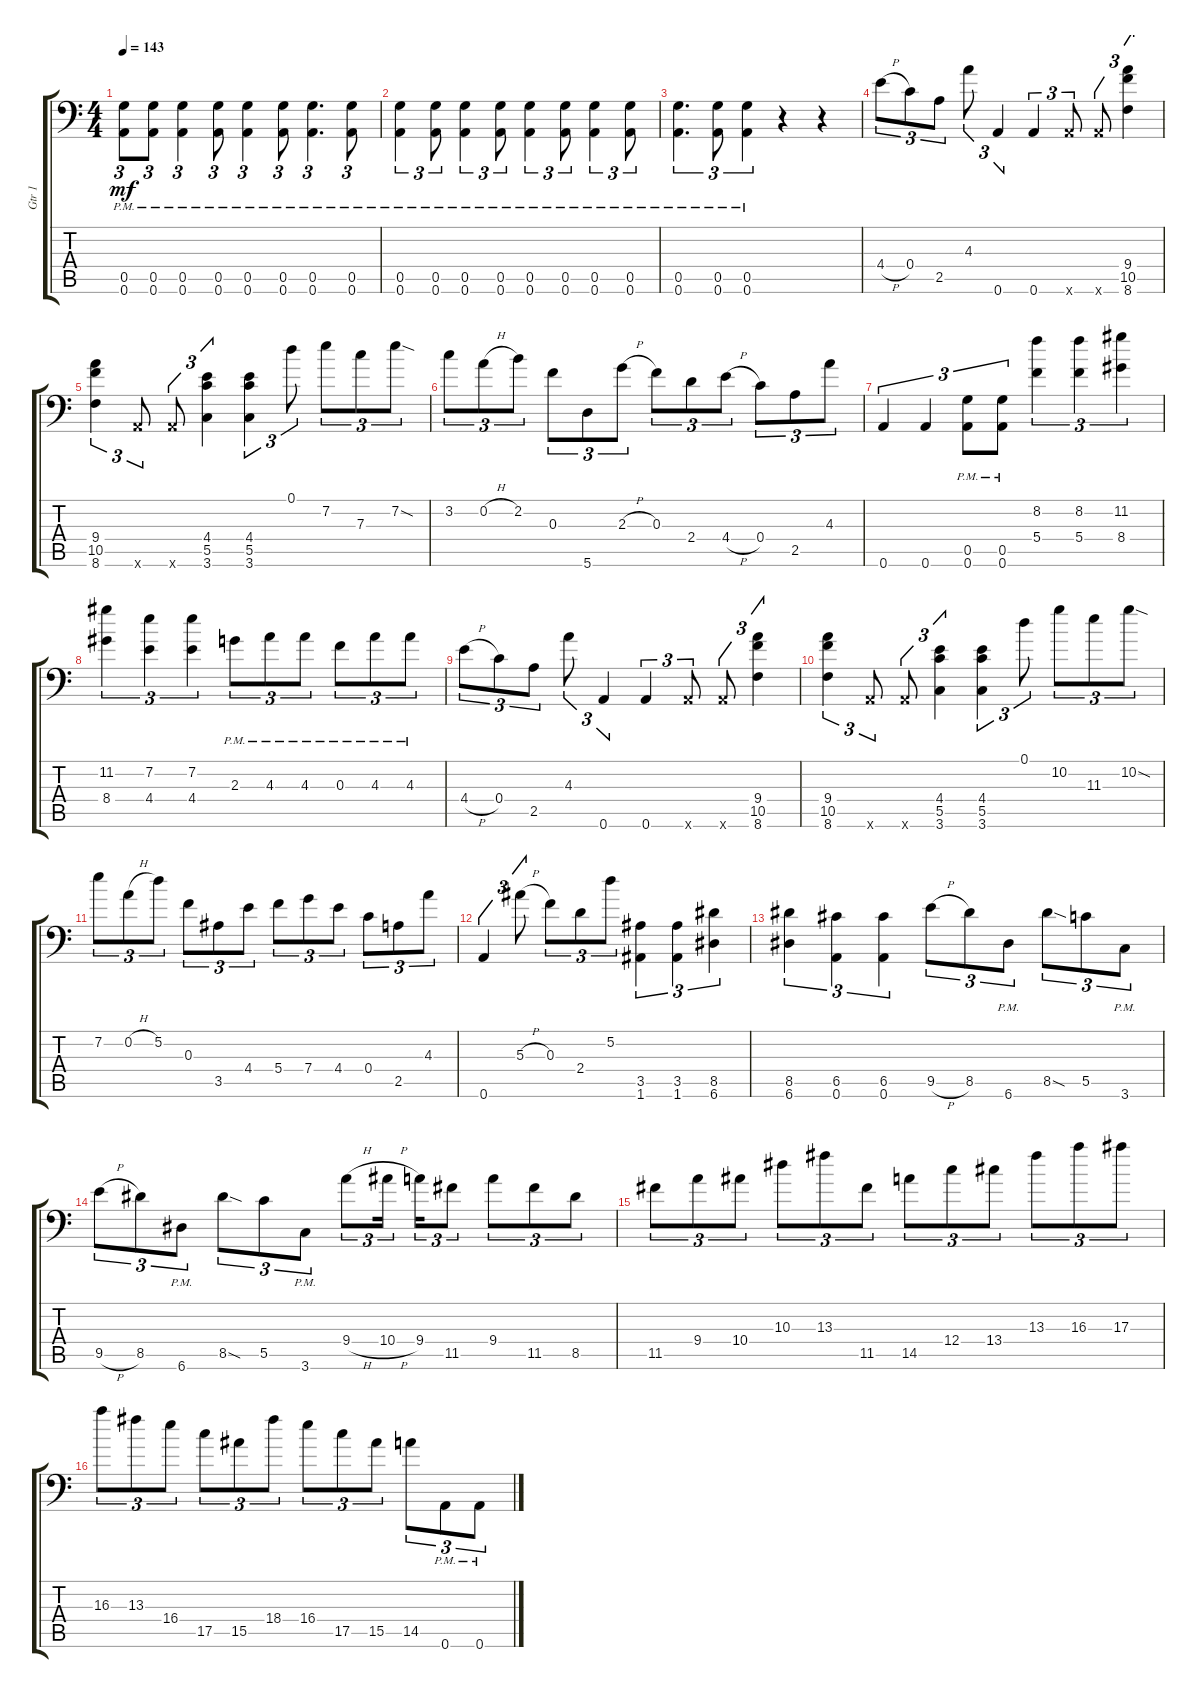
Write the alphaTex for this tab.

\track ("Gtr 1" "Gtr 1") {instrument electricguitarclean}
\staff {score tabs}
\tuning (D4 A3 F3 C3 G2 A1) {hide}
\ts (4 4)
\tempo 143
\clef f4
\ks c
(0.5{t} 0.6{pm t}).8{tu (3 2) dy mf} (0.5 0.6{pm}).8{tu (3 2)} (0.5 0.6{pm}).4{tu (3 2)} (0.5 0.6{pm}).8{tu (3 2)} (0.5 0.6{pm}).4{tu (3 2)} (0.5 0.6{pm}).8{tu (3 2)} (0.5 0.6{pm}).4{d tu (3 2)} (0.5 0.6{pm}).8{tu (3 2)} |
(0.5 0.6{pm}).4{tu (3 2)} (0.5 0.6{pm}).8{tu (3 2)} (0.5 0.6{pm}).4{tu (3 2)} (0.5 0.6{pm}).8{tu (3 2)} (0.5 0.6{pm}).4{tu (3 2)} (0.5 0.6{pm}).8{tu (3 2)} (0.5 0.6{pm}).4{tu (3 2)} (0.5 0.6{pm}).8{tu (3 2)} |
(0.5 0.6{pm}).4{d tu (3 2)} (0.5 0.6{pm}).8{tu (3 2)} (0.5 0.6{pm}).4{tu (3 2)} r.4 r.4 |
4.4{h}.8{tu (3 2)} 0.4.8{tu (3 2)} 2.5.8{tu (3 2)} 4.3.8{tu (3 2)} 0.6.4{tu (3 2)} 0.6.4{tu (3 2)} 0.6{x}.8{tu (3 2)} 0.6{x}.8{tu (3 2)} (9.4 10.5 8.6).4{tu (3 2)} |
(9.4 10.5 8.6).4{tu (3 2)} 0.6{x}.8{tu (3 2)} 0.6{x}.8{tu (3 2)} (4.4 5.5 3.6).4{tu (3 2)} (4.4 5.5 3.6).4{tu (3 2)} 0.1.8{tu (3 2)} 7.2.8{tu (3 2)} 7.3.8{tu (3 2)} 7.2{sod}.8{tu (3 2)} |
3.2.8{tu (3 2)} 0.2{h}.8{tu (3 2)} 2.2.8{tu (3 2)} 0.3.8{tu (3 2)} 5.6.8{tu (3 2)} 2.3{h}.8{tu (3 2)} 0.3.8{tu (3 2)} 2.4.8{tu (3 2)} 4.4{h}.8{tu (3 2)} 0.4.8{tu (3 2)} 2.5.8{tu (3 2)} 4.3.8{tu (3 2)} |
0.6.4{tu (3 2)} 0.6.4{tu (3 2)} (0.5{pm} 0.6{pm}).8{tu (3 2)} (0.5{pm} 0.6{pm}).8{tu (3 2)} (8.2 5.4).4{tu (3 2)} (8.2 5.4).4{tu (3 2)} (11.2 8.4).4{tu (3 2)} |
(11.2 8.4).4{tu (3 2)} (7.2 4.4).4{tu (3 2)} (7.2 4.4).4{tu (3 2)} 2.3{pm}.8{tu (3 2)} 4.3{pm}.8{tu (3 2)} 4.3{pm}.8{tu (3 2)} 0.3{pm}.8{tu (3 2)} 4.3{pm}.8{tu (3 2)} 4.3{pm}.8{tu (3 2)} |
4.4{h}.8{tu (3 2)} 0.4.8{tu (3 2)} 2.5.8{tu (3 2)} 4.3.8{tu (3 2)} 0.6.4{tu (3 2)} 0.6.4{tu (3 2)} 0.6{x}.8{tu (3 2)} 0.6{x}.8{tu (3 2)} (9.4 10.5 8.6).4{tu (3 2)} |
(9.4 10.5 8.6).4{tu (3 2)} 0.6{x}.8{tu (3 2)} 0.6{x}.8{tu (3 2)} (4.4 5.5 3.6).4{tu (3 2)} (4.4 5.5 3.6).4{tu (3 2)} 0.1.8{tu (3 2)} 10.2.8{tu (3 2)} 11.3.8{tu (3 2)} 10.2{sod}.8{tu (3 2)} |
7.2.8{tu (3 2)} 0.2{h}.8{tu (3 2)} 5.2.8{tu (3 2)} 0.3.8{tu (3 2)} 3.5.8{tu (3 2)} 4.4.8{tu (3 2)} 5.4.8{tu (3 2)} 7.4.8{tu (3 2)} 4.4.8{tu (3 2)} 0.4.8{tu (3 2)} 2.5.8{tu (3 2)} 4.3.8{tu (3 2)} |
0.6.4{tu (3 2)} 5.3{h}.8{tu (3 2)} 0.3.8{tu (3 2)} 2.4.8{tu (3 2)} 5.2.8{tu (3 2)} (3.5 1.6).4{tu (3 2)} (3.5 1.6).4{tu (3 2)} (8.5 6.6).4{tu (3 2)} |
(8.5 6.6).4{tu (3 2)} (6.5 0.6).4{tu (3 2)} (6.5 0.6).4{tu (3 2)} 9.5{h}.8{tu (3 2)} 8.5.8{tu (3 2)} 6.6{pm}.8{tu (3 2)} 8.5{sod}.8{tu (3 2)} 5.5.8{tu (3 2)} 3.6{pm}.8{tu (3 2)} |
9.5{h}.8{tu (3 2)} 8.5.8{tu (3 2)} 6.6{pm}.8{tu (3 2)} 8.5{sod}.8{tu (3 2)} 5.5.8{tu (3 2)} 3.6{pm}.8{tu (3 2)} 9.4{h}.8{tu (3 2)} 10.4{h}.16{tu (3 2) beam splitsecondary} 9.4.16{tu (3 2)} 11.5.8{tu (3 2)} 9.4.8{tu (3 2)} 11.5.8{tu (3 2)} 8.5.8{tu (3 2)} |
11.5.8{tu (3 2)} 9.4.8{tu (3 2)} 10.4.8{tu (3 2)} 10.3.8{tu (3 2)} 13.3.8{tu (3 2)} 11.5.8{tu (3 2)} 14.5.8{tu (3 2)} 12.4.8{tu (3 2)} 13.4.8{tu (3 2)} 13.3.8{tu (3 2)} 16.3.8{tu (3 2)} 17.3.8{tu (3 2)} |
16.3.8{tu (3 2)} 13.3.8{tu (3 2)} 16.4.8{tu (3 2)} 17.5.8{tu (3 2)} 15.5.8{tu (3 2)} 18.4.8{tu (3 2)} 16.4.8{tu (3 2)} 17.5.8{tu (3 2)} 15.5.8{tu (3 2)} 14.5.8{tu (3 2)} 0.6{pm}.8{tu (3 2)} 0.6{pm}.8{tu (3 2)}
